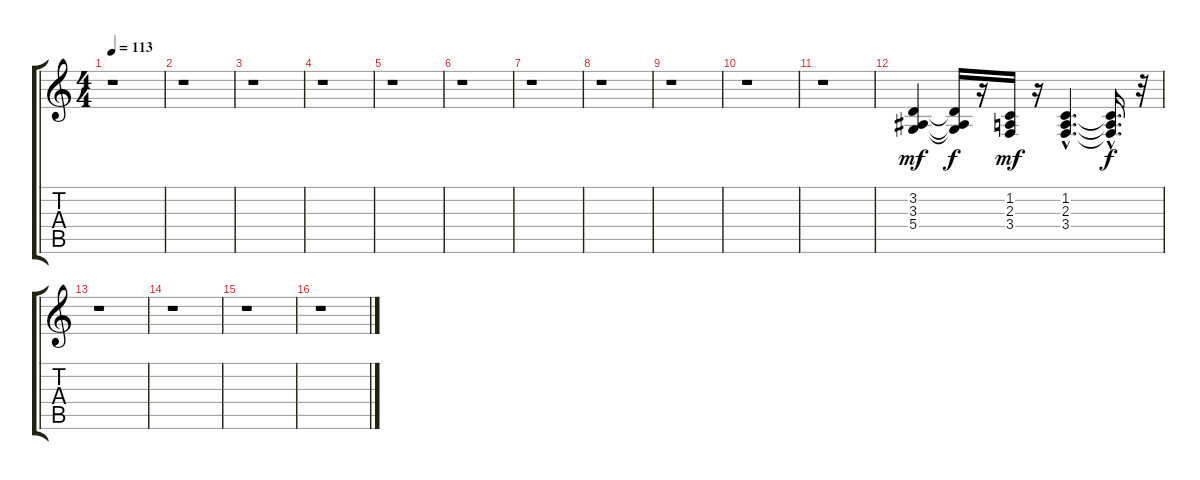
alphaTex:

\track "" {instrument pad2warm}
\staff {score tabs}
\tuning (E4 B3 G3 D3 A2 E2) {hide}
\ts (4 4)
\tempo 113
\clef g2
\ks c
r.1{dy f} |
r.1 |
r.1 |
r.1 |
r.1 |
r.1 |
r.1 |
r.1 |
r.1 |
r.1 |
r.1 |
(3.2 3.3 5.4).4{dy mf} (3.2{t} 3.3{t} 5.4{t}).16{dy f} r.16 (1.2 2.3 3.4).16{dy mf} r.16 (1.2{hac} 2.3{hac} 3.4{hac}).4{d} (1.2{hac t} 2.3{hac t} 3.4{hac t}).16{d dy f} r.32 |
r.1 |
r.1 |
r.1 |
r.1
